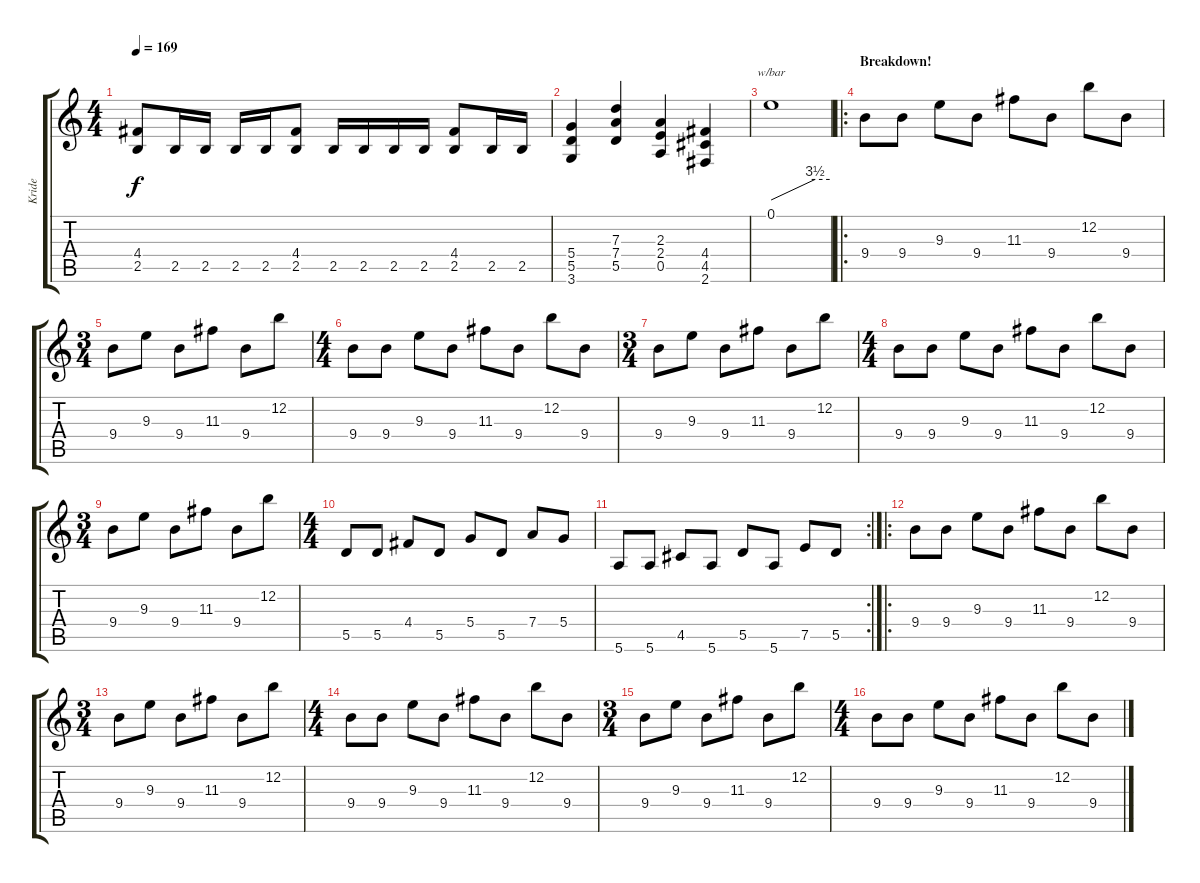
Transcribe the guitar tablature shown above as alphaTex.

\track ("Kride" "Kride") {instrument distortionguitar}
\staff {score tabs}
\tuning (E4 B3 G3 D3 A2 E2) {hide}
\ts (4 4)
\tempo 169
\clef g2
\ks c
(4.4 2.5).8{dy f} 2.5.16 2.5.16 2.5.16 2.5.16 (4.4 2.5).8 2.5.16 2.5.16 2.5.16 2.5.16 (4.4 2.5).8 2.5.16 2.5.16 |
(5.4 5.5 3.6).4 (7.3 7.4 5.5).4 (2.3 2.4 0.5).4 (4.4 4.5 2.6).4 |
0.1.1{tbe (custom default 0 0 45 14 60 14)} |
\ro
\section ("" "Breakdown!")
9.4.8 9.4.8 9.3.8 9.4.8 11.3.8 9.4.8 12.2.8 9.4.8 |
\ts (3 4)
9.4.8 9.3.8 9.4.8 11.3.8 9.4.8 12.2.8 |
\ts (4 4)
9.4.8 9.4.8 9.3.8 9.4.8 11.3.8 9.4.8 12.2.8 9.4.8 |
\ts (3 4)
9.4.8 9.3.8 9.4.8 11.3.8 9.4.8 12.2.8 |
\ts (4 4)
9.4.8 9.4.8 9.3.8 9.4.8 11.3.8 9.4.8 12.2.8 9.4.8 |
\ts (3 4)
9.4.8 9.3.8 9.4.8 11.3.8 9.4.8 12.2.8 |
\ts (4 4)
5.5.8 5.5.8 4.4.8 5.5.8 5.4.8 5.5.8 7.4.8 5.4.8 |
\rc 2
5.6.8 5.6.8 4.5.8 5.6.8 5.5.8 5.6.8 7.5.8 5.5.8 |
\ro
9.4.8 9.4.8 9.3.8 9.4.8 11.3.8 9.4.8 12.2.8 9.4.8 |
\ts (3 4)
9.4.8 9.3.8 9.4.8 11.3.8 9.4.8 12.2.8 |
\ts (4 4)
9.4.8 9.4.8 9.3.8 9.4.8 11.3.8 9.4.8 12.2.8 9.4.8 |
\ts (3 4)
9.4.8 9.3.8 9.4.8 11.3.8 9.4.8 12.2.8 |
\ts (4 4)
9.4.8 9.4.8 9.3.8 9.4.8 11.3.8 9.4.8 12.2.8 9.4.8
